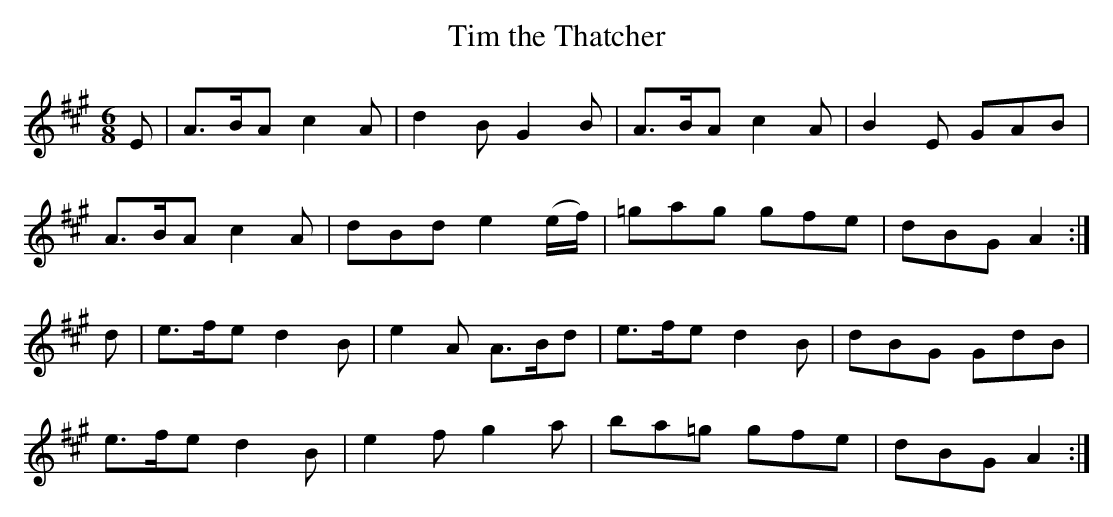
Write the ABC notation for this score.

X:1
T: Tim the Thatcher
M:6/8
L:1/8
K:A
E | A>BA c2A | d2B G2B | A>BA c2A | B2E GAB |
A>BA c2A | dBd e2 (e/f/) | =gag gfe | dBG A2 :|
d | e>fe d2B | e2A A>Bd | e>fe d2B | dBG GdB |
e>fe d2B | e2f g2a | ba=g gfe | dBG A2 :|
